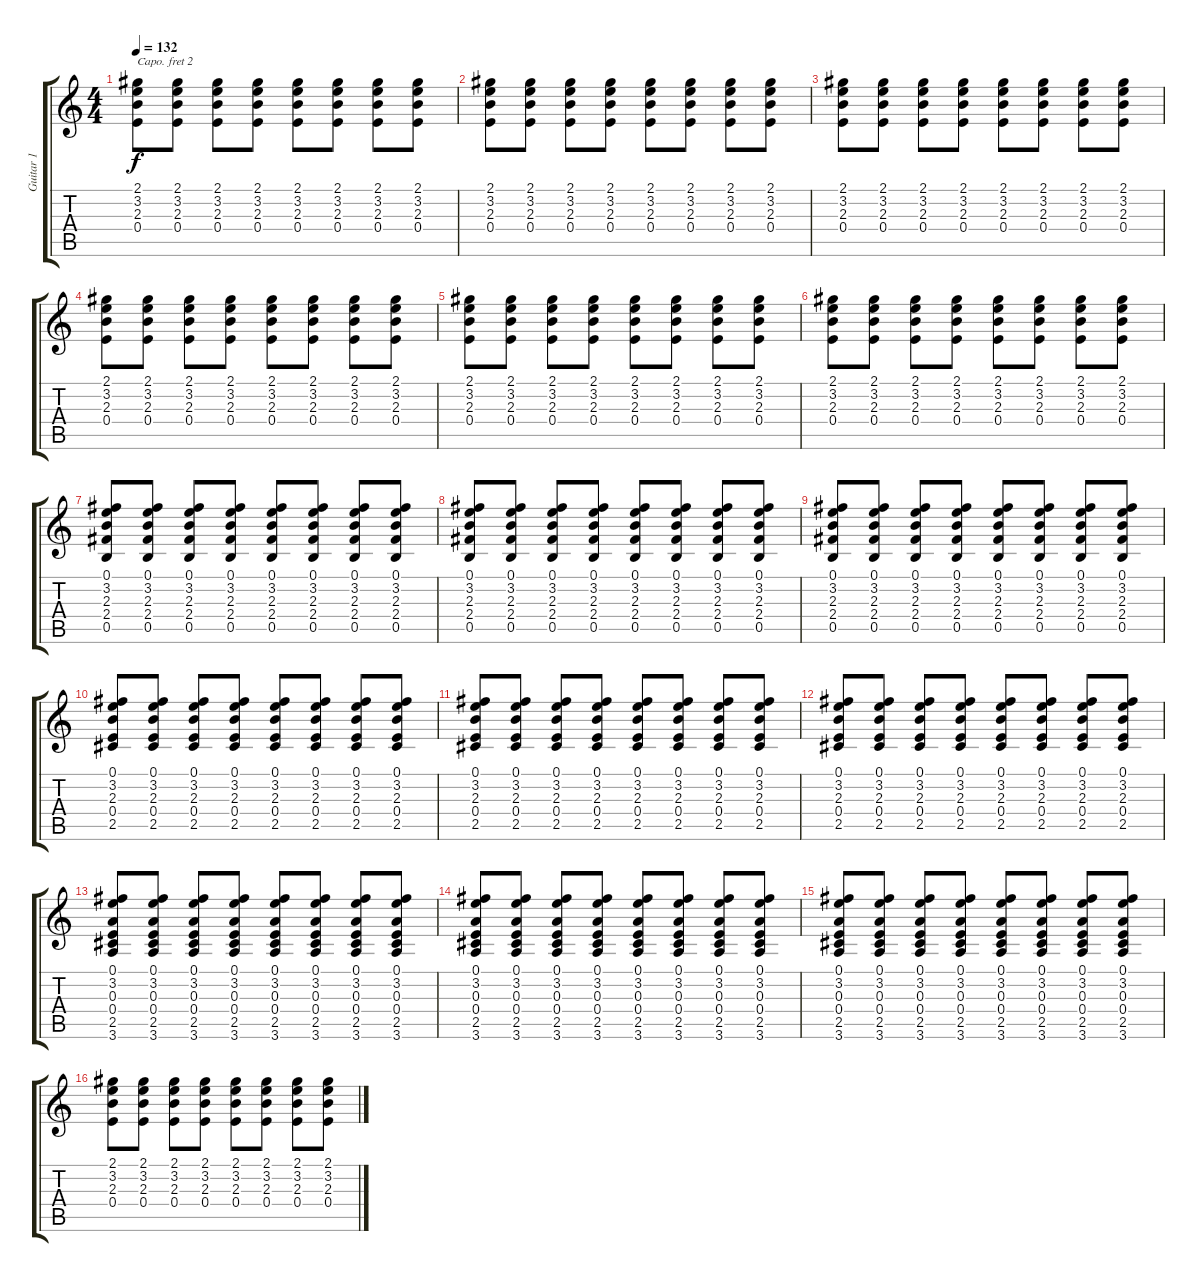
\track ("Guitar 1" "Guitar 1") {instrument acousticguitarsteel}
\staff {score tabs}
\capo 2
\tuning (E4 B3 G3 D3 A2 E2) {hide}
\ts (4 4)
\tempo 132
\clef g2
\ks c
(2.1 3.2 2.3 0.4).8{dy f instrument acousticguitarsteel} (2.1 3.2 2.3 0.4).8 (2.1 3.2 2.3 0.4).8 (2.1 3.2 2.3 0.4).8 (2.1 3.2 2.3 0.4).8 (2.1 3.2 2.3 0.4).8 (2.1 3.2 2.3 0.4).8 (2.1 3.2 2.3 0.4).8 |
(2.1 3.2 2.3 0.4).8 (2.1 3.2 2.3 0.4).8 (2.1 3.2 2.3 0.4).8 (2.1 3.2 2.3 0.4).8 (2.1 3.2 2.3 0.4).8 (2.1 3.2 2.3 0.4).8 (2.1 3.2 2.3 0.4).8 (2.1 3.2 2.3 0.4).8 |
(2.1 3.2 2.3 0.4).8 (2.1 3.2 2.3 0.4).8 (2.1 3.2 2.3 0.4).8 (2.1 3.2 2.3 0.4).8 (2.1 3.2 2.3 0.4).8 (2.1 3.2 2.3 0.4).8 (2.1 3.2 2.3 0.4).8 (2.1 3.2 2.3 0.4).8 |
(2.1 3.2 2.3 0.4).8 (2.1 3.2 2.3 0.4).8 (2.1 3.2 2.3 0.4).8 (2.1 3.2 2.3 0.4).8 (2.1 3.2 2.3 0.4).8 (2.1 3.2 2.3 0.4).8 (2.1 3.2 2.3 0.4).8 (2.1 3.2 2.3 0.4).8 |
(2.1 3.2 2.3 0.4).8 (2.1 3.2 2.3 0.4).8 (2.1 3.2 2.3 0.4).8 (2.1 3.2 2.3 0.4).8 (2.1 3.2 2.3 0.4).8 (2.1 3.2 2.3 0.4).8 (2.1 3.2 2.3 0.4).8 (2.1 3.2 2.3 0.4).8 |
(2.1 3.2 2.3 0.4).8 (2.1 3.2 2.3 0.4).8 (2.1 3.2 2.3 0.4).8 (2.1 3.2 2.3 0.4).8 (2.1 3.2 2.3 0.4).8 (2.1 3.2 2.3 0.4).8 (2.1 3.2 2.3 0.4).8 (2.1 3.2 2.3 0.4).8 |
(0.1 3.2 2.3 2.4 0.5).8 (0.1 3.2 2.3 2.4 0.5).8 (0.1 3.2 2.3 2.4 0.5).8 (0.1 3.2 2.3 2.4 0.5).8 (0.1 3.2 2.3 2.4 0.5).8 (0.1 3.2 2.3 2.4 0.5).8 (0.1 3.2 2.3 2.4 0.5).8 (0.1 3.2 2.3 2.4 0.5).8 |
(0.1 3.2 2.3 2.4 0.5).8 (0.1 3.2 2.3 2.4 0.5).8 (0.1 3.2 2.3 2.4 0.5).8 (0.1 3.2 2.3 2.4 0.5).8 (0.1 3.2 2.3 2.4 0.5).8 (0.1 3.2 2.3 2.4 0.5).8 (0.1 3.2 2.3 2.4 0.5).8 (0.1 3.2 2.3 2.4 0.5).8 |
(0.1 3.2 2.3 2.4 0.5).8 (0.1 3.2 2.3 2.4 0.5).8 (0.1 3.2 2.3 2.4 0.5).8 (0.1 3.2 2.3 2.4 0.5).8 (0.1 3.2 2.3 2.4 0.5).8 (0.1 3.2 2.3 2.4 0.5).8 (0.1 3.2 2.3 2.4 0.5).8 (0.1 3.2 2.3 2.4 0.5).8 |
(0.1 3.2 2.3 0.4 2.5).8 (0.1 3.2 2.3 0.4 2.5).8 (0.1 3.2 2.3 0.4 2.5).8 (0.1 3.2 2.3 0.4 2.5).8 (0.1 3.2 2.3 0.4 2.5).8 (0.1 3.2 2.3 0.4 2.5).8 (0.1 3.2 2.3 0.4 2.5).8 (0.1 3.2 2.3 0.4 2.5).8 |
(0.1 3.2 2.3 0.4 2.5).8 (0.1 3.2 2.3 0.4 2.5).8 (0.1 3.2 2.3 0.4 2.5).8 (0.1 3.2 2.3 0.4 2.5).8 (0.1 3.2 2.3 0.4 2.5).8 (0.1 3.2 2.3 0.4 2.5).8 (0.1 3.2 2.3 0.4 2.5).8 (0.1 3.2 2.3 0.4 2.5).8 |
(0.1 3.2 2.3 0.4 2.5).8 (0.1 3.2 2.3 0.4 2.5).8 (0.1 3.2 2.3 0.4 2.5).8 (0.1 3.2 2.3 0.4 2.5).8 (0.1 3.2 2.3 0.4 2.5).8 (0.1 3.2 2.3 0.4 2.5).8 (0.1 3.2 2.3 0.4 2.5).8 (0.1 3.2 2.3 0.4 2.5).8 |
(0.1 3.2 0.3 0.4 2.5 3.6).8 (0.1 3.2 0.3 0.4 2.5 3.6).8 (0.1 3.2 0.3 0.4 2.5 3.6).8 (0.1 3.2 0.3 0.4 2.5 3.6).8 (0.1 3.2 0.3 0.4 2.5 3.6).8 (0.1 3.2 0.3 0.4 2.5 3.6).8 (0.1 3.2 0.3 0.4 2.5 3.6).8 (0.1 3.2 0.3 0.4 2.5 3.6).8 |
(0.1 3.2 0.3 0.4 2.5 3.6).8 (0.1 3.2 0.3 0.4 2.5 3.6).8 (0.1 3.2 0.3 0.4 2.5 3.6).8 (0.1 3.2 0.3 0.4 2.5 3.6).8 (0.1 3.2 0.3 0.4 2.5 3.6).8 (0.1 3.2 0.3 0.4 2.5 3.6).8 (0.1 3.2 0.3 0.4 2.5 3.6).8 (0.1 3.2 0.3 0.4 2.5 3.6).8 |
(0.1 3.2 0.3 0.4 2.5 3.6).8 (0.1 3.2 0.3 0.4 2.5 3.6).8 (0.1 3.2 0.3 0.4 2.5 3.6).8 (0.1 3.2 0.3 0.4 2.5 3.6).8 (0.1 3.2 0.3 0.4 2.5 3.6).8 (0.1 3.2 0.3 0.4 2.5 3.6).8 (0.1 3.2 0.3 0.4 2.5 3.6).8 (0.1 3.2 0.3 0.4 2.5 3.6).8 |
(2.1 3.2 2.3 0.4).8 (2.1 3.2 2.3 0.4).8 (2.1 3.2 2.3 0.4).8 (2.1 3.2 2.3 0.4).8 (2.1 3.2 2.3 0.4).8 (2.1 3.2 2.3 0.4).8 (2.1 3.2 2.3 0.4).8 (2.1 3.2 2.3 0.4).8
